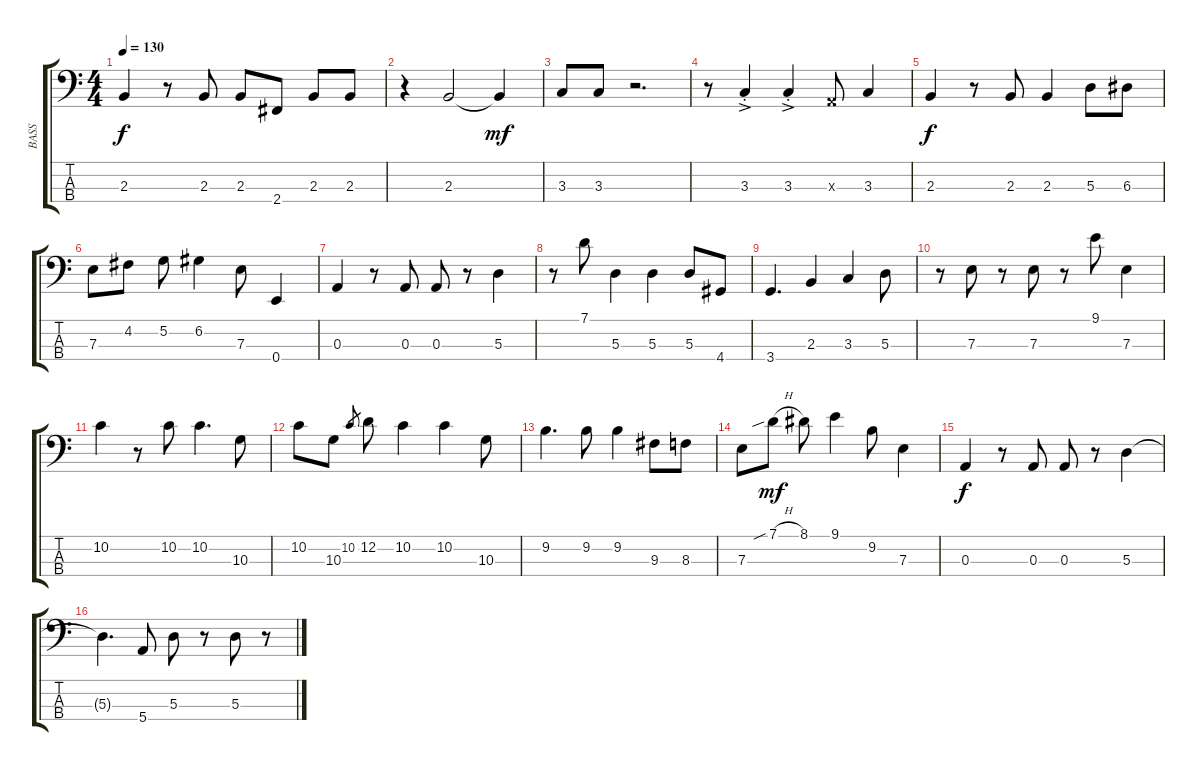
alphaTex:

\track ("BASS" "BASS") {instrument electricbassfinger}
\staff {score tabs}
\tuning (G2 D2 A1 E1) {hide}
\ts (4 4)
\tempo 130
\clef f4
\ks c
2.3.4{dy f} r.8 2.3.8 2.3.8 2.4.8 2.3.8 2.3.8 |
r.4 2.3.2 2.3{t}.4{dy mf} |
3.3.8 3.3.8 r.2{d} |
r.8 3.3{ac st}.4 3.3{ac st}.4 0.3{x}.8 3.3.4 |
2.3.4{dy f} r.8 2.3.8 2.3.4 5.3.8 6.3.8 |
7.3.8 4.2.8 5.2.8 6.2.4 7.3.8 0.4.4 |
0.3.4 r.8 0.3.8 0.3.8 r.8 5.3.4 |
r.8 7.1.8 5.3.4 5.3.4 5.3.8 4.4.8 |
3.4.4{d} 2.3.4 3.3.4 5.3.8 |
r.8 7.3.8 r.8 7.3.8 r.8 9.1.8 7.3.4 |
10.2.4 r.8 10.2.8 10.2.4{d} 10.3.8 |
10.2.8 10.3.8 10.2.8{gr} 12.2.8 10.2.4 10.2.4 10.3.8 |
9.2.4{d} 9.2.8 9.2.4 9.3.8 8.3.8 |
7.3.8 7.1{sib h}.8{dy mf} 8.1.8 9.1.4 9.2.8 7.3.4 |
0.3.4{dy f} r.8 0.3.8 0.3.8 r.8 5.3.4 |
5.3{t}.4{d} 5.4.8 5.3.8 r.8 5.3.8 r.8
